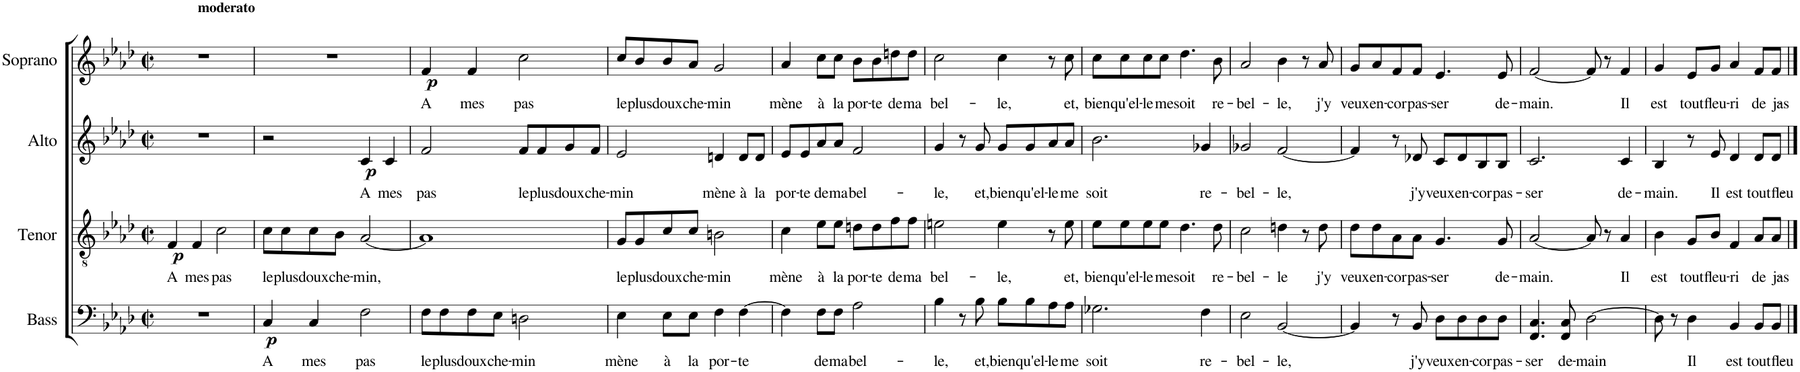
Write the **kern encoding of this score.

**kern	**text	**dynam	**kern	**text	**dynam	**kern	**text	**dynam	**kern	**text	**dynam
*part4	*part4	*part4	*part3	*part3	*part3	*part2	*part2	*part2	*part1	*part1	*part1
*staff4	*staff4	*staff4	*staff3	*staff3	*staff3	*staff2	*staff2	*staff2	*staff1	*staff1	*staff1
*I"Bass	*	*	*I"Tenor	*	*	*I"Alto	*	*	*I"Soprano	*	*
*I'B.	*	*	*I'T.	*	*	*I'A.	*	*	*I'S.	*	*
*clefF4	*	*	*clefGv2	*	*	*clefG2	*	*	*clefG2	*	*
*	*	*	*Trd4c7	*	*	*	*	*	*	*	*
*k[b-e-a-d-]	*	*	*k[b-e-a-d-]	*	*	*k[b-e-a-d-]	*	*	*k[b-e-a-d-]	*	*
*M2/2	*	*	*M2/2	*	*	*M2/2	*	*	*M2/2	*	*
*met(c|)	*	*	*met(c|)	*	*	*met(c|)	*	*	*met(c|)	*	*
=1	=1	=1	=1	=1	=1	=1	=1	=1	=1	=1	=1
!	!	!	!	!	!	!	!	!	!LO:TX:a:B:t=moderato	!	!
!	!	!	!	!LO:LY:b	!LO:DY:b	!	!	!	!	!	!
1r	.	.	4F/	A	p	1r	.	.	1r	.	.
!	!	!	!	!LO:LY:b	!	!	!	!	!	!	!
.	.	.	4F/	mes	.	.	.	.	.	.	.
!	!	!	!	!LO:LY:b	!	!	!	!	!	!	!
.	.	.	2c\	pas	.	.	.	.	.	.	.
=2	=2	=2	=2	=2	=2	=2	=2	=2	=2	=2	=2
!	!LO:LY:b	!LO:DY:b	!	!LO:LY:b	!	!	!	!	!	!	!
4C/	A	p	8c\L	le	.	2r	.	.	1r	.	.
!	!	!	!	!LO:LY:b	!	!	!	!	!	!	!
.	.	.	8c\	plus	.	.	.	.	.	.	.
!	!LO:LY:b	!	!	!LO:LY:b	!	!	!	!	!	!	!
4C/	mes	.	8c\	doux	.	.	.	.	.	.	.
!	!	!	!	!LO:LY:b	!	!	!	!	!	!	!
.	.	.	8B-\J	che-	.	.	.	.	.	.	.
!	!LO:LY:b	!	!	!LO:LY:b	!	!	!LO:LY:b	!LO:DY:b	!	!	!
2F\	pas	.	[2A-/	-min,	.	4c/	A	p	.	.	.
!	!	!	!	!	!	!	!LO:LY:b	!	!	!	!
.	.	.	.	.	.	4c/	mes	.	.	.	.
=3	=3	=3	=3	=3	=3	=3	=3	=3	=3	=3	=3
!	!LO:LY:b	!	!	!	!	!	!LO:LY:b	!	!	!LO:LY:b	!LO:DY:b
8F\L	le	.	1A-]	.	.	2f/	pas	.	4f/	A	p
!	!LO:LY:b	!	!	!	!	!	!	!	!	!	!
8F\	plus	.	.	.	.	.	.	.	.	.	.
!	!LO:LY:b	!	!	!	!	!	!	!	!	!LO:LY:b	!
8F\	doux	.	.	.	.	.	.	.	4f/	mes	.
!	!LO:LY:b	!	!	!	!	!	!	!	!	!	!
8E-\J	che-	.	.	.	.	.	.	.	.	.	.
!	!LO:LY:b	!	!	!	!	!	!LO:LY:b	!	!	!LO:LY:b	!
2Dn\	-min	.	.	.	.	8f/L	le	.	2cc\	pas	.
!	!	!	!	!	!	!	!LO:LY:b	!	!	!	!
.	.	.	.	.	.	8f/	plus	.	.	.	.
!	!	!	!	!	!	!	!LO:LY:b	!	!	!	!
.	.	.	.	.	.	8g/	doux	.	.	.	.
!	!	!	!	!	!	!	!LO:LY:b	!	!	!	!
.	.	.	.	.	.	8f/J	che-	.	.	.	.
=4	=4	=4	=4	=4	=4	=4	=4	=4	=4	=4	=4
!	!LO:LY:b	!	!	!LO:LY:b	!	!	!LO:LY:b	!	!	!LO:LY:b	!
4E-\	mène	.	8G/L	le	.	2e-/	-min	.	8cc/L	le	.
!	!	!	!	!LO:LY:b	!	!	!	!	!	!LO:LY:b	!
.	.	.	8G/	plus	.	.	.	.	8b-/	plus	.
!	!LO:LY:b	!	!	!LO:LY:b	!	!	!	!	!	!LO:LY:b	!
8E-\L	à	.	8c/	doux	.	.	.	.	8b-/	doux	.
!	!LO:LY:b	!	!	!LO:LY:b	!	!	!	!	!	!LO:LY:b	!
8E-\J	la	.	8c/J	che-	.	.	.	.	8a-/J	che-	.
!	!LO:LY:b	!	!	!LO:LY:b	!	!	!LO:LY:b	!	!	!LO:LY:b	!
4F\	por-	.	2Bn\	-min	.	4dn/	mène	.	2g/	-min	.
!	!LO:LY:b	!	!	!	!	!	!LO:LY:b	!	!	!	!
[4F\	-te	.	.	.	.	8d/L	à	.	.	.	.
!	!	!	!	!	!	!	!LO:LY:b	!	!	!	!
.	.	.	.	.	.	8d/J	la	.	.	.	.
=5	=5	=5	=5	=5	=5	=5	=5	=5	=5	=5	=5
!	!	!	!	!LO:LY:b	!	!	!LO:LY:b	!	!	!LO:LY:b	!
4F\]	.	.	4c\	mène	.	8e-/L	por-	.	4a-/	mène	.
!	!	!	!	!	!	!	!LO:LY:b	!	!	!	!
.	.	.	.	.	.	8e-/	-te	.	.	.	.
!	!LO:LY:b	!	!	!LO:LY:b	!	!	!LO:LY:b	!	!	!LO:LY:b	!
8F\L	de	.	8e-\L	à	.	8a-/	de	.	8cc\L	à	.
!	!LO:LY:b	!	!	!LO:LY:b	!	!	!LO:LY:b	!	!	!LO:LY:b	!
8F\J	ma	.	8e-\J	la	.	8a-/J	ma	.	8cc\J	la	.
!	!LO:LY:b	!	!	!LO:LY:b	!	!	!LO:LY:b	!	!	!LO:LY:b	!
2A-\	bel-	.	8dn\L	por-	.	2f/	bel-	.	8b-\L	por-	.
!	!	!	!	!LO:LY:b	!	!	!	!	!	!LO:LY:b	!
.	.	.	8d\	-te	.	.	.	.	8b-\	-te	.
!	!	!	!	!LO:LY:b	!	!	!	!	!	!LO:LY:b	!
.	.	.	8f\	de	.	.	.	.	8ddn\	de	.
!	!	!	!	!LO:LY:b	!	!	!	!	!	!LO:LY:b	!
.	.	.	8f\J	ma	.	.	.	.	8dd\J	ma	.
=6	=6	=6	=6	=6	=6	=6	=6	=6	=6	=6	=6
!	!LO:LY:b	!	!	!LO:LY:b	!	!	!LO:LY:b	!	!	!LO:LY:b	!
4B-\	-le,	.	2en\	bel-	.	4g/	-le,	.	2cc\	bel-	.
8r	.	.	.	.	.	8r	.	.	.	.	.
!	!LO:LY:b	!	!	!	!	!	!LO:LY:b	!	!	!	!
8B-\	et,	.	.	.	.	8g/	et,	.	.	.	.
!	!LO:LY:b	!	!	!LO:LY:b	!	!	!LO:LY:b	!	!	!LO:LY:b	!
8B-\L	bien	.	4e\	-le,	.	8g/L	bien	.	4cc\	-le,	.
!	!LO:LY:b	!	!	!	!	!	!LO:LY:b	!	!	!	!
8B-\	qu'el-	.	.	.	.	8g/	qu'el-	.	.	.	.
!	!LO:LY:b	!	!	!	!	!	!LO:LY:b	!	!	!	!
8A-\	-le	.	8r	.	.	8a-/	-le	.	8r	.	.
!	!LO:LY:b	!	!	!LO:LY:b	!	!	!LO:LY:b	!	!	!LO:LY:b	!
8A-\J	me	.	8e\	et,	.	8a-/J	me	.	8cc\	et,	.
=7	=7	=7	=7	=7	=7	=7	=7	=7	=7	=7	=7
!	!LO:LY:b	!	!	!LO:LY:b	!	!	!LO:LY:b	!	!	!LO:LY:b	!
2.G-X\	soit	.	8e-\L	bien	.	2.b-\	soit	.	8cc\L	bien	.
!	!	!	!	!LO:LY:b	!	!	!	!	!	!LO:LY:b	!
.	.	.	8e-\	qu'el-	.	.	.	.	8cc\	qu'el-	.
!	!	!	!	!LO:LY:b	!	!	!	!	!	!LO:LY:b	!
.	.	.	8e-\	-le	.	.	.	.	8cc\	-le	.
!	!	!	!	!LO:LY:b	!	!	!	!	!	!LO:LY:b	!
.	.	.	8e-\J	me	.	.	.	.	8cc\J	me	.
!	!	!	!	!LO:LY:b	!	!	!	!	!	!LO:LY:b	!
.	.	.	4.d-\	soit	.	.	.	.	4.dd-\	soit	.
!	!LO:LY:b	!	!	!	!	!	!LO:LY:b	!	!	!	!
4F\	re-	.	.	.	.	4g-X/	re-	.	.	.	.
!	!	!	!	!LO:LY:b	!	!	!	!	!	!LO:LY:b	!
.	.	.	8d-\	re-	.	.	.	.	8b-\	re-	.
=8	=8	=8	=8	=8	=8	=8	=8	=8	=8	=8	=8
!	!LO:LY:b	!	!	!LO:LY:b	!	!	!LO:LY:b	!	!	!LO:LY:b	!
2E-\	-bel-	.	2c\	-bel-	.	2g-X/	-bel-	.	2a-/	-bel-	.
!	!LO:LY:b	!	!	!LO:LY:b	!	!	!LO:LY:b	!	!	!LO:LY:b	!
[2BB-/	-le,	.	4dn\	-le	.	[2f/	-le,	.	4b-\	-le,	.
.	.	.	8r	.	.	.	.	.	8r	.	.
!	!	!	!	!LO:LY:b	!	!	!	!	!	!LO:LY:b	!
.	.	.	8d\	j'y	.	.	.	.	8a-/	j'y	.
=9	=9	=9	=9	=9	=9	=9	=9	=9	=9	=9	=9
!	!	!	!	!LO:LY:b	!	!	!	!	!	!LO:LY:b	!
4BB-/]	.	.	8d-\L	veux	.	4f/]	.	.	8g/L	veux	.
!	!	!	!	!LO:LY:b	!	!	!	!	!	!LO:LY:b	!
.	.	.	8d-\	en-	.	.	.	.	8a-/	en-	.
!	!	!	!	!LO:LY:b	!	!	!	!	!	!LO:LY:b	!
8r	.	.	8A-\	-cor	.	8r	.	.	8f/	-cor	.
!	!LO:LY:b	!	!	!LO:LY:b	!	!	!LO:LY:b	!	!	!LO:LY:b	!
8BB-/	j'y	.	8A-\J	pas-	.	8d-X/	j'y	.	8f/J	pas-	.
!	!LO:LY:b	!	!	!LO:LY:b	!	!	!LO:LY:b	!	!	!LO:LY:b	!
8D-\L	veux	.	4.G/	-ser	.	8c/L	veux	.	4.e-/	-ser	.
!	!LO:LY:b	!	!	!	!	!	!LO:LY:b	!	!	!	!
8D-\	en-	.	.	.	.	8d-/	en-	.	.	.	.
!	!LO:LY:b	!	!	!	!	!	!LO:LY:b	!	!	!	!
8D-\	-cor	.	.	.	.	8B-/	-cor	.	.	.	.
!	!LO:LY:b	!	!	!LO:LY:b	!	!	!LO:LY:b	!	!	!LO:LY:b	!
8D-\J	pas-	.	8G/	de-	.	8B-/J	pas-	.	8e-/	de-	.
=10	=10	=10	=10	=10	=10	=10	=10	=10	=10	=10	=10
!	!LO:LY:b	!	!	!LO:LY:b	!	!	!LO:LY:b	!	!	!LO:LY:b	!
4.FF/ 4.C/	-ser	.	[2A-/	-main.	.	2.c/	-ser	.	[2f/	-main.	.
!	!LO:LY:b	!	!	!	!	!	!	!	!	!	!
8FF/ 8C/	de-	.	.	.	.	.	.	.	.	.	.
!	!LO:LY:b	!	!	!	!	!	!	!	!	!	!
[2D-\	-main	.	8A-/]	.	.	.	.	.	8f/]	.	.
.	.	.	8r	.	.	.	.	.	8r	.	.
!	!	!	!	!LO:LY:b	!	!	!LO:LY:b	!	!	!LO:LY:b	!
.	.	.	4A-/	Il	.	4c/	de-	.	4f/	Il	.
=11	=11	=11	=11	=11	=11	=11	=11	=11	=11	=11	=11
!	!	!	!	!LO:LY:b	!	!	!LO:LY:b	!	!	!LO:LY:b	!
8D-\]	.	.	4B-\	est	.	4B-/	-main.	.	4g/	est	.
8r	.	.	.	.	.	.	.	.	.	.	.
!	!LO:LY:b	!	!	!LO:LY:b	!	!	!	!	!	!LO:LY:b	!
4D-\	Il	.	8G/L	tout	.	8r	.	.	8e-/L	tout	.
!	!	!	!	!LO:LY:b	!	!	!LO:LY:b	!	!	!LO:LY:b	!
.	.	.	8B-/J	fleu-	.	8e-/	Il	.	8g/J	fleu-	.
!	!LO:LY:b	!	!	!LO:LY:b	!	!	!LO:LY:b	!	!	!LO:LY:b	!
4BB-/	est	.	4F/	-ri	.	4d-/	est	.	4a-/	-ri	.
!	!LO:LY:b	!	!	!LO:LY:b	!	!	!LO:LY:b	!	!	!LO:LY:b	!
8BB-/L	tout	.	8A-/L	de	.	8d-/L	tout	.	8f/L	de	.
!	!LO:LY:b	!	!	!LO:LY:b	!	!	!LO:LY:b	!	!	!LO:LY:b	!
8BB-/J	fleu-	.	8A-/J	jas-	.	8d-/J	fleu-	.	8f/J	jas-	.
==	==	==	==	==	==	==	==	==	==	==	==
*-	*-	*-	*-	*-	*-	*-	*-	*-	*-	*-	*-
